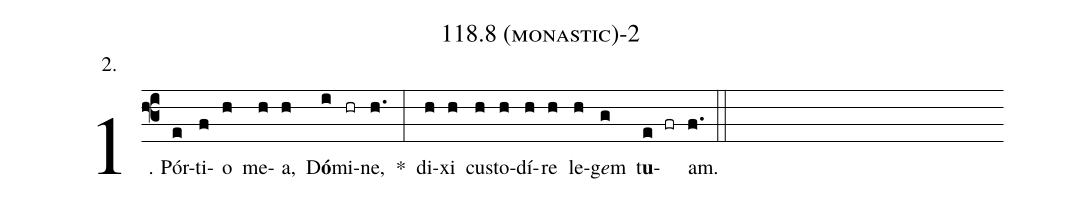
name: 118.8 (monastic)-2;
annotation: 2.;
%%
(f3)1. Pór(e)ti(f)o(h) me(h)a,(h) D<b>ó</b>(i)mi(hr)ne,(h.) *(:) di(h)xi(h) cus(h)to(h)dí(h)re(h) le(h)g<i>e</i>m(g) t<b>u</b>(e fr)am.(f.) (::)
